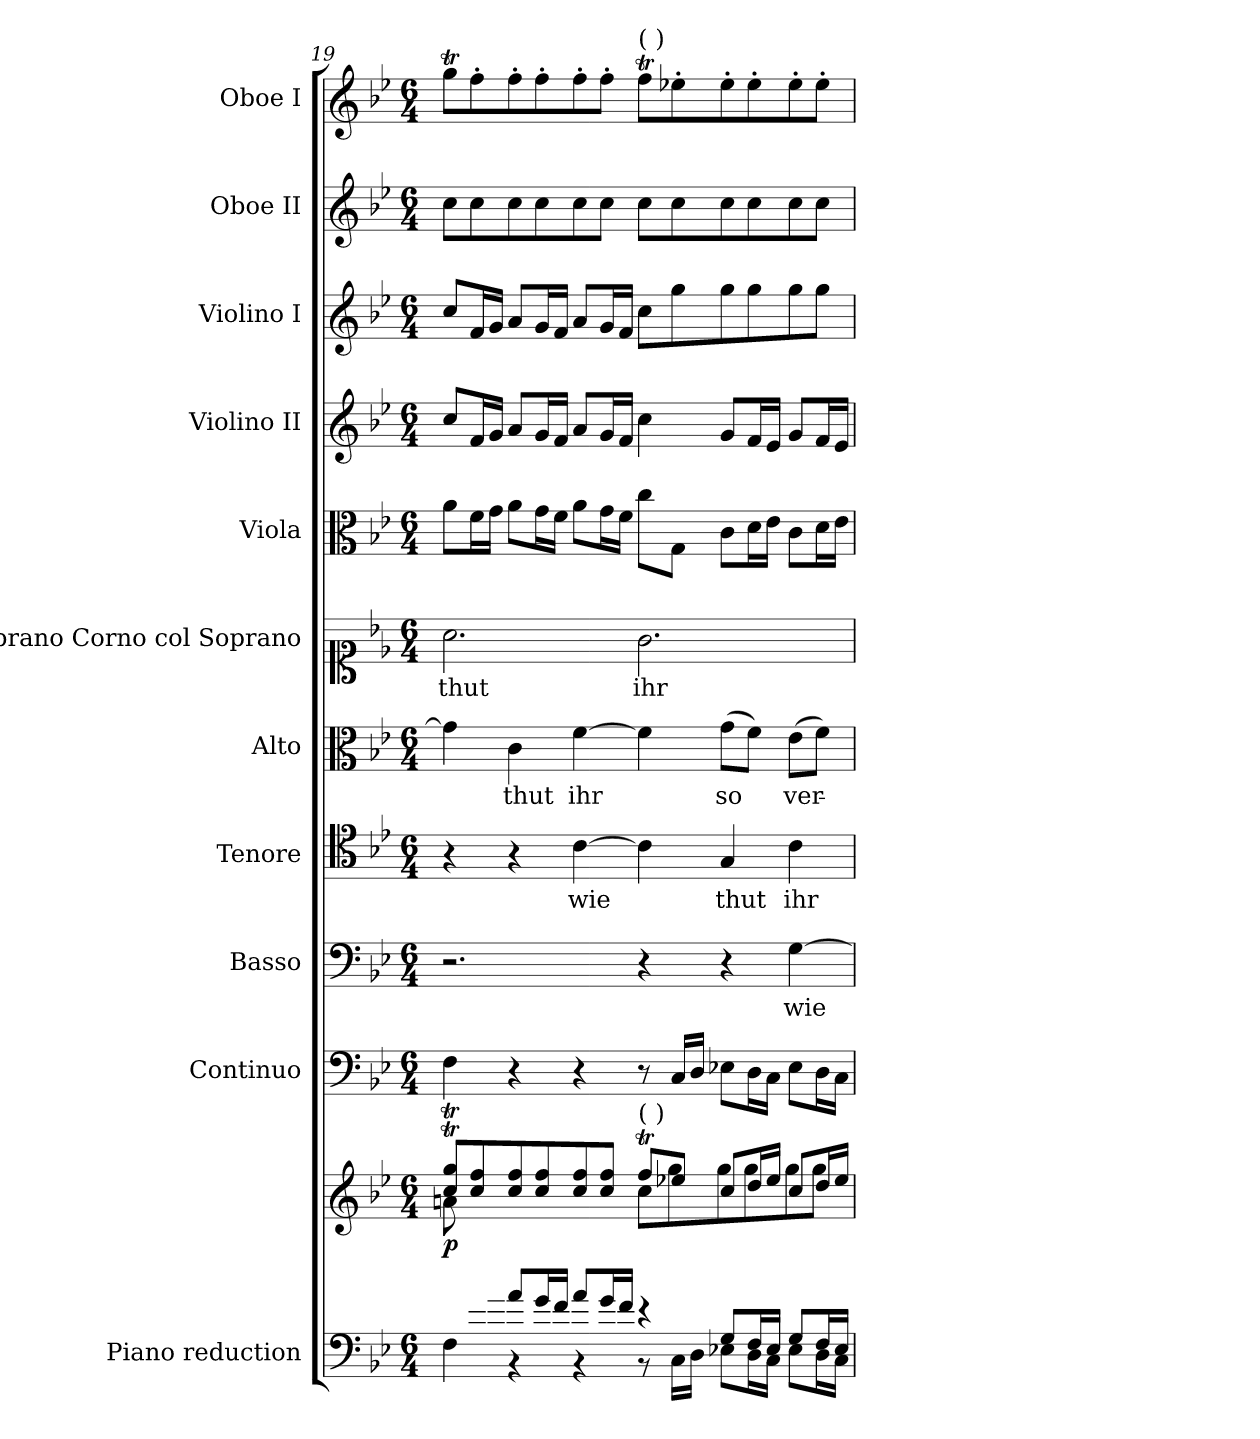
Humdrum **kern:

**kern	**kern	**dynam	**kern	**kern	**text	**kern	**text	**kern	**text	**kern	**text	**kern	**kern	**kern	**kern	**kern
*part11	*part11	*part11	*part10	*part9	*part9	*part8	*part8	*part7	*part7	*part6	*part6	*part5	*part4	*part3	*part2	*part1
*staff12	*staff11	*staff11/12	*staff10	*staff9	*staff9	*staff8	*staff8	*staff7	*staff7	*staff6	*staff6	*staff5	*staff4	*staff3	*staff2	*staff1
*I"Piano reduction	*	*	*I"Continuo	*I"Basso	*	*I"Tenore	*	*I"Alto	*	*I"Soprano Corno col Soprano	*	*I"Viola	*I"Violino II	*I"Violino I	*I"Oboe II	*I"Oboe I
*I'Pno	*	*	*	*	*	*	*	*	*	*	*	*I'Vla	*I'Vln	*I'Vln	*I'Ob	*I'Ob
!!LO:PB:g=z
*clefF4	*clefG2	*	*clefF4	*clefF4	*	*clefC4	*	*clefC3	*	*clefC1	*	*clefC3	*clefG2	*clefG2	*clefG2	*clefG2
*k[b-e-]	*k[b-e-]	*	*k[b-e-]	*k[b-e-]	*	*k[b-e-]	*	*k[b-e-]	*	*k[b-e-]	*	*k[b-e-]	*k[b-e-]	*k[b-e-]	*k[b-e-]	*k[b-e-]
*M6/4	*M6/4	*	*M6/4	*M6/4	*	*M6/4	*	*M6/4	*	*M6/4	*	*M6/4	*M6/4	*M6/4	*M6/4	*M6/4
=19	=19	=19	=19	=19	=19	=19	=19	=19	=19	=19	=19	=19	=19	=19	=19	=19
*^	*^	*	*	*	*	*	*	*	*	*	*	*	*	*	*	*
*	*	*	*^	*	*	*	*	*	*	*	*	*	*	*	*	*	*	*
!	!	!	!	!	!LO:DY:b	!	!	!	!	!	!	!	!	!LO:LY:b	!	!	!	!	!
8ryy	4F\	8cc/T 8gg/TL	2.ryy	8an\L	p	4F\	2.r	.	4r	.	4g\]	.	2.a\	thut	8a\L	8cc/L	8cc/L	8cc\L	8ggT\L
16f/L	.	8cc/ 8ff/	.	1ryy	.	.	.	.	.	.	.	.	.	.	16f\L	16f/L	16f/L	8cc\	8ff'\
16g/JJ	.	.	.	.	.	.	.	.	.	.	.	.	.	.	16g\JJ	16g/JJ	16g/JJ	.	.
!	!	!	!	!	!	!	!	!	!	!	!	!LO:LY:b	!	!	!	!	!	!	!
8a/L	4r	8cc/ 8ff/	.	.	.	4r	.	.	4r	.	4c\	thut	.	.	8a\L	8a/L	8a/L	8cc\	8ff'\
16g/L	.	8cc/ 8ff/	.	.	.	.	.	.	.	.	.	.	.	.	16g\L	16g/L	16g/L	8cc\	8ff'\
16f/JJ	.	.	.	.	.	.	.	.	.	.	.	.	.	.	16f\JJ	16f/JJ	16f/JJ	.	.
!	!	!	!	!	!	!	!	!	!	!LO:LY:b	!	!LO:LY:b	!	!	!	!	!	!	!
8a/L	4r	8cc/ 8ff/	.	.	.	4r	.	.	[4c\	wie	[4f\	ihr	.	.	8a\L	8a/L	8a/L	8cc\	8ff'\
16g/L	.	8cc/ 8ff/J	.	.	.	.	.	.	.	.	.	.	.	.	16g\L	16g/L	16g/L	8cc\J	8ff'\J
16f/JJ	.	.	.	.	.	.	.	.	.	.	.	.	.	.	16f\JJ	16f/JJ	16f/JJ	.	.
!	!	!	!	!	!	!	!	!	!	!	!	!	!	!	!	!	!	!	!LO:TX:a:t=(    )
!	!	!LO:TX:a:t=(    )	!	!	!	!	!	!	!	!	!	!	!	!	!	!	!	!	!
!	!	!	!	!	!	!	!	!	!	!	!	!	!	!LO:LY:b	!	!	!	!	!
4r	8r	8ffT/L	8cc\L	.	.	8r	4r	.	4c\]	.	4f\]	.	2.g\	ihr	8cc\L	4cc\	8cc\L	8cc\L	8ffT\L
.	16C\LL	8ee-X/J	8gg\	.	.	16C/LL	.	.	.	.	.	.	.	.	8G\J	.	8gg\	8cc\	8ee-X'\
.	16D\JJ	.	.	.	.	16D/JJ	.	.	.	.	.	.	.	.	.	.	.	.	.
!	!	!	!	!	!	!	!	!	!	!LO:LY:b	!	!LO:LY:b	!	!	!	!	!	!	!
8G/L	8E-X\L	8cc/L	8gg\	.	.	8E-X\L	4r	.	4G/	thut	(>8g\L	so	.	.	8c\L	8g/L	8gg\	8cc\	8ee-'\
16F/L	16D\L	16dd/L	8gg\	4.ryy	.	16D\L	.	.	.	.	8f\J)	.	.	.	16d\L	16f/L	8gg\	8cc\	8ee-'\
16E-/JJ	16C\JJ	16ee-/JJ	.	.	.	16C\JJ	.	.	.	.	.	.	.	.	16e-\JJ	16e-/JJ	.	.	.
!	!	!	!	!	!	!	!	!LO:LY:b	!	!LO:LY:b	!	!LO:LY:b	!	!	!	!	!	!	!
8G/L	8E-\L	8cc/L	8gg\	.	.	8E-\L	[4G\	wie	4c\	ihr	(>8e-\L	ver-	.	.	8c\L	8g/L	8gg\	8cc\	8ee-'\
16F/L	16D\L	16dd/L	8gg\J	.	.	16D\L	.	.	.	.	8f\J)	.	.	.	16d\L	16f/L	8gg\J	8cc\J	8ee-'\J
16E-/JJ	16C\JJ	16ee-/JJ	.	.	.	16C\JJ	.	.	.	.	.	.	.	.	16e-\JJ	16e-/JJ	.	.	.
*v	*v	*	*	*	*	*	*	*	*	*	*	*	*	*	*	*	*	*	*
*	*v	*v	*v	*	*	*	*	*	*	*	*	*	*	*	*	*	*	*
=	=	=	=	=	=	=	=	=	=	=	=	=	=	=	=	=
*-	*-	*-	*-	*-	*-	*-	*-	*-	*-	*-	*-	*-	*-	*-	*-	*-
